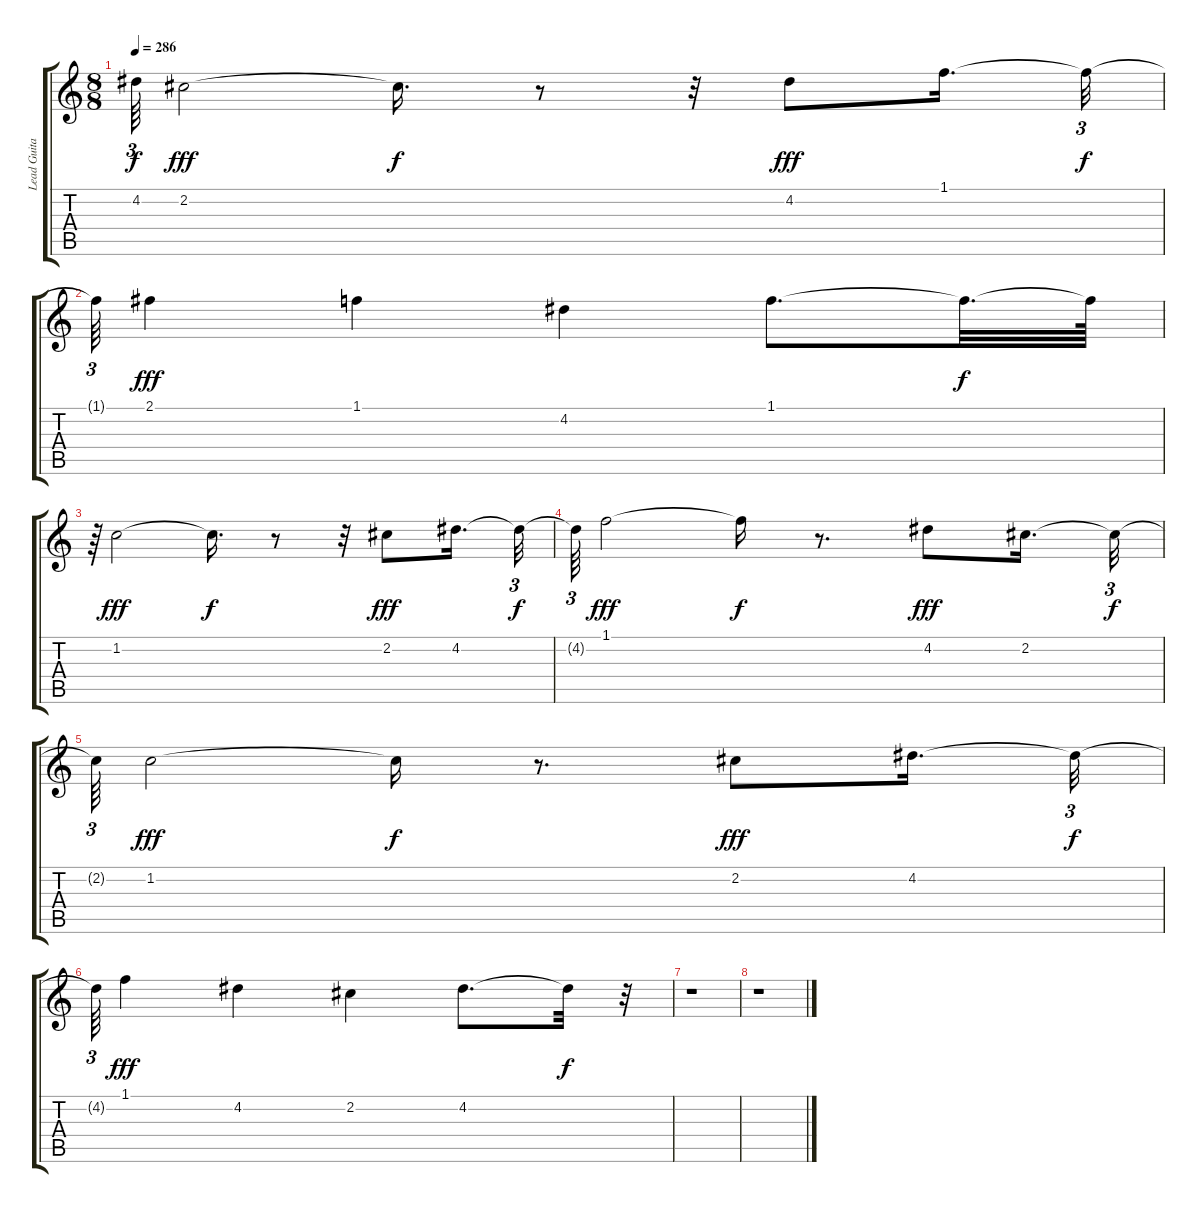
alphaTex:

\track ("Lead Guitar" "Lead Guita") {instrument distortionguitar}
\staff {score tabs}
\tuning (E4 B3 G3 D3 A2 E2) {hide}
\ts (8 8)
\tempo 286
\clef g2
\ks c
4.2{t}.64{tu (3 2) dy f} 2.2.2{dy fff} 2.2{t}.16{d dy f} r.8 r.32 4.2.8{dy fff} 1.1.16{d} 1.1{t}.32{tu (3 2) dy f} |
1.1{t}.64{tu (3 2)} 2.1.4{dy fff} 1.1.4 4.2.4 1.1.8{d} 1.1{t}.32{d dy f} 1.1{t}.64 |
r.64{tu (3 2)} 1.2.2{dy fff} 1.2{t}.16{d dy f} r.8 r.32 2.2.8{dy fff} 4.2.16{d} 4.2{t}.32{tu (3 2) dy f} |
4.2{t}.64{tu (3 2)} 1.1.2{dy fff} 1.1{t}.16{dy f} r.8{d} 4.2.8{dy fff} 2.2.16{d} 2.2{t}.32{tu (3 2) dy f} |
2.2{t}.64{tu (3 2)} 1.2.2{dy fff} 1.2{t}.16{dy f} r.8{d} 2.2.8{dy fff} 4.2.16{d} 4.2{t}.32{tu (3 2) dy f} |
4.2{t}.64{tu (3 2)} 1.1.4{dy fff} 4.2.4 2.2.4 4.2.8{d} 4.2{t}.32{dy f} r.32{tu (3 2)} |
r.1 |
r.1
